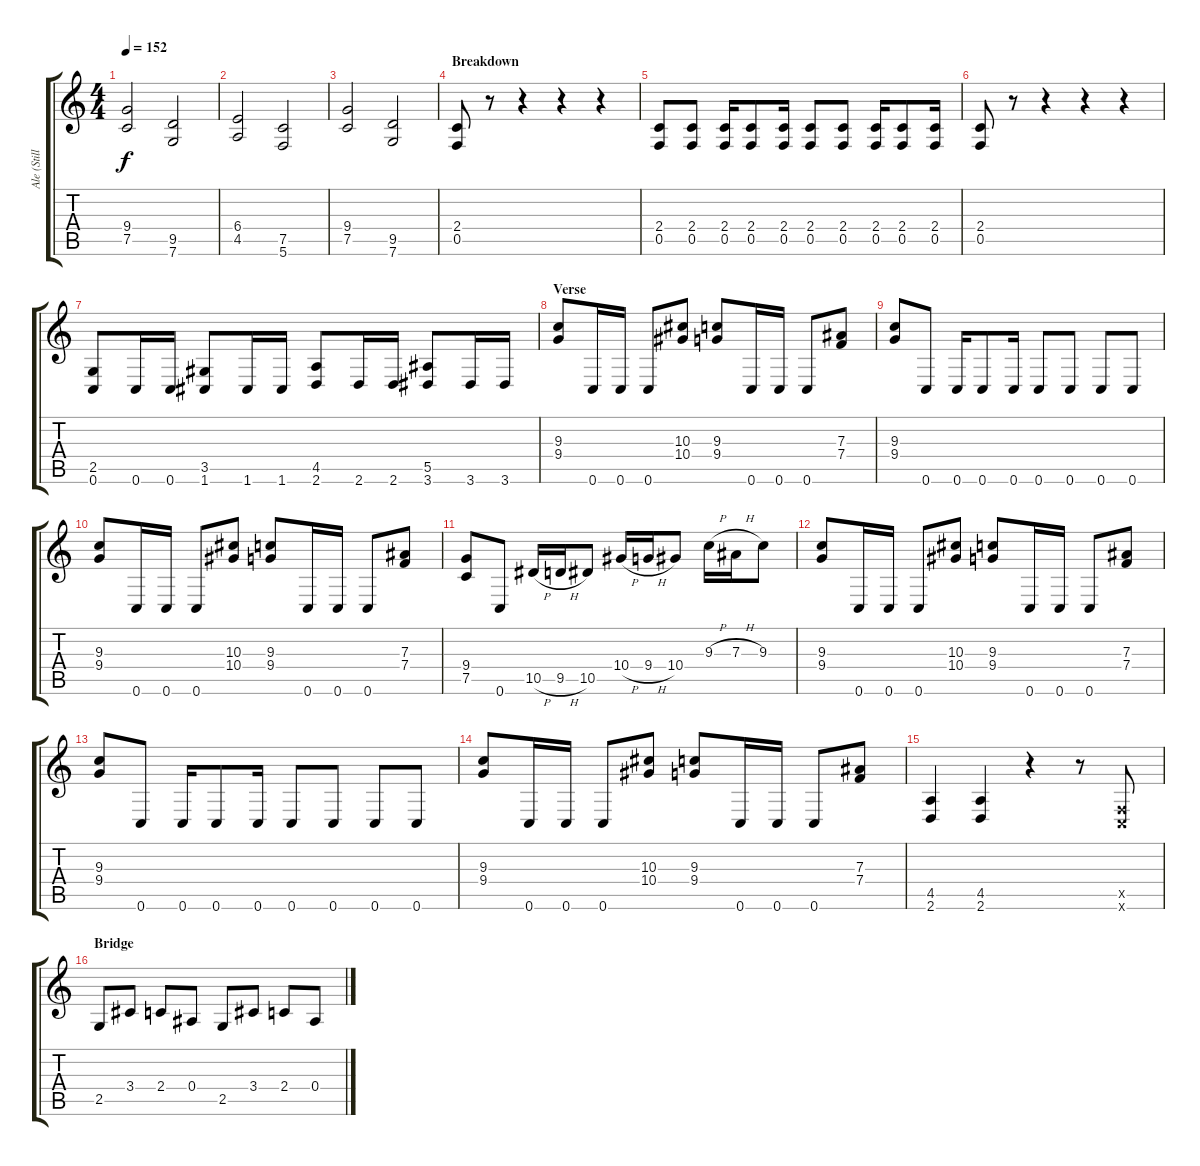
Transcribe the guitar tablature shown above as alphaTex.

\track ("Ale (Still on cd)" "Ale (Still") {instrument distortionguitar}
\staff {score tabs}
\tuning (C4 G3 Eb3 Bb2 F2 C2) {hide}
\ts (4 4)
\tempo 152
\clef g2
\ks c
(9.4 7.5).2{dy f} (9.5 7.6).2 |
(6.4 4.5).2 (7.5 5.6).2 |
(9.4 7.5).2 (9.5 7.6).2 |
\section ("" "Breakdown")
(2.4 0.5).8 r.8 r.4 r.4 r.4 |
(2.4 0.5).8 (2.4 0.5).8 (2.4 0.5).16 (2.4 0.5).8 (2.4 0.5).16 (2.4 0.5).8 (2.4 0.5).8 (2.4 0.5).16 (2.4 0.5).8 (2.4 0.5).16 |
(2.4 0.5).8 r.8 r.4 r.4 r.4 |
(2.5 0.6).8 0.6.16 0.6.16 (3.5 1.6).8 1.6.16 1.6.16 (4.5 2.6).8 2.6.16 2.6.16 (5.5 3.6).8 3.6.16 3.6.16 |
\section ("" "Verse")
(9.3 9.4).8 0.6.16 0.6.16 0.6.8 (10.3 10.4).8 (9.3 9.4).8 0.6.16 0.6.16 0.6.8 (7.3 7.4).8 |
(9.3 9.4).8 0.6.8 0.6.16 0.6.8 0.6.16 0.6.8 0.6.8 0.6.8 0.6.8 |
(9.3 9.4).8 0.6.16 0.6.16 0.6.8 (10.3 10.4).8 (9.3 9.4).8 0.6.16 0.6.16 0.6.8 (7.3 7.4).8 |
(9.4 7.5).8 0.6.8 10.5{h}.16 9.5{h}.16 10.5.8 10.4{h}.16 9.4{h}.16 10.4.8 9.3{h}.16 7.3{h}.16 9.3.8 |
(9.3 9.4).8 0.6.16 0.6.16 0.6.8 (10.3 10.4).8 (9.3 9.4).8 0.6.16 0.6.16 0.6.8 (7.3 7.4).8 |
(9.3 9.4).8 0.6.8 0.6.16 0.6.8 0.6.16 0.6.8 0.6.8 0.6.8 0.6.8 |
(9.3 9.4).8 0.6.16 0.6.16 0.6.8 (10.3 10.4).8 (9.3 9.4).8 0.6.16 0.6.16 0.6.8 (7.3 7.4).8 |
(4.5 2.6).4 (4.5 2.6).4 r.4 r.8 (0.5{x} 0.6{x}).8 |
\section ("" "Bridge")
2.5.8 3.4.8 2.4.8 0.4.8 2.5.8 3.4.8 2.4.8 0.4.8
